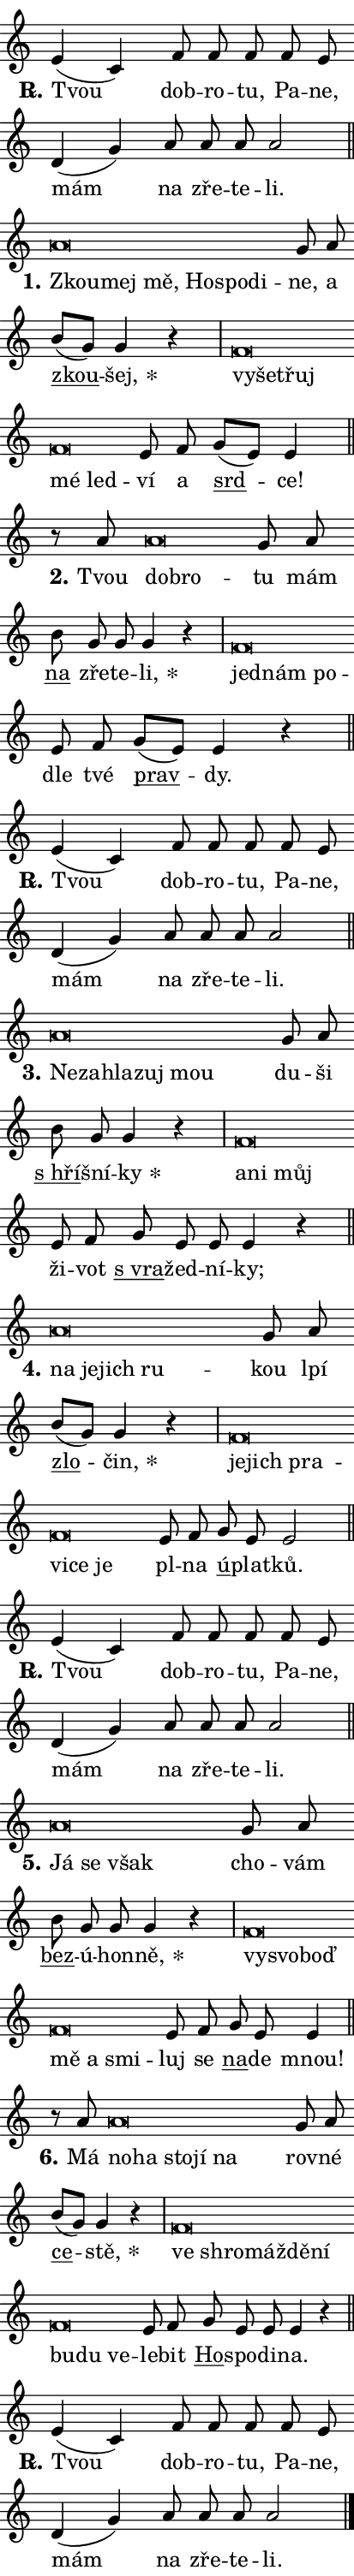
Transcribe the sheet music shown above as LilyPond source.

\version "2.22.1"
\header { tagline = "" }
\paper {
  indent = 0\cm
  top-margin = 0\cm
  right-margin = 0\cm
  bottom-margin = 0\cm
  left-margin = 0\cm
  paper-width = 7\cm
  page-breaking = #ly:one-page-breaking
  system-system-spacing.basic-distance = #11
  score-system-spacing.basic-distance = #11.3
  ragged-last = ##f
}


%% Author: Thomas Morley
%% https://lists.gnu.org/archive/html/lilypond-user/2020-05/msg00002.html
#(define (line-position grob)
"Returns position of @var[grob} in current system:
   @code{'start}, if at first time-step
   @code{'end}, if at last time-step
   @code{'middle} otherwise
"
  (let* ((col (ly:item-get-column grob))
         (ln (ly:grob-object col 'left-neighbor))
         (rn (ly:grob-object col 'right-neighbor))
         (col-to-check-left (if (ly:grob? ln) ln col))
         (col-to-check-right (if (ly:grob? rn) rn col))
         (break-dir-left
           (and
             (ly:grob-property col-to-check-left 'non-musical #f)
             (ly:item-break-dir col-to-check-left)))
         (break-dir-right
           (and
             (ly:grob-property col-to-check-right 'non-musical #f)
             (ly:item-break-dir col-to-check-right))))
        (cond ((eqv? 1 break-dir-left) 'start)
              ((eqv? -1 break-dir-right) 'end)
              (else 'middle))))

#(define (tranparent-at-line-position vctor)
  (lambda (grob)
  "Relying on @code{line-position} select the relevant enry from @var{vctor}.
Used to determine transparency,"
    (case (line-position grob)
      ((end) (not (vector-ref vctor 0)))
      ((middle) (not (vector-ref vctor 1)))
      ((start) (not (vector-ref vctor 2))))))

noteHeadBreakVisibility =
#(define-music-function (break-visibility)(vector?)
"Makes @code{NoteHead}s transparent relying on @var{break-visibility}"
#{
  \override NoteHead.transparent =
    #(tranparent-at-line-position break-visibility)
#})

#(define delete-ledgers-for-transparent-note-heads
  (lambda (grob)
    "Reads whether a @code{NoteHead} is transparent.
If so this @code{NoteHead} is removed from @code{'note-heads} from
@var{grob}, which is supposed to be @code{LedgerLineSpanner}.
As a result ledgers are not printed for this @code{NoteHead}"
    (let* ((nhds-array (ly:grob-object grob 'note-heads))
           (nhds-list
             (if (ly:grob-array? nhds-array)
                 (ly:grob-array->list nhds-array)
                 '()))
           ;; Relies on the transparent-property being done before
           ;; Staff.LedgerLineSpanner.after-line-breaking is executed.
           ;; This is fragile ...
           (to-keep
             (remove
               (lambda (nhd)
                 (ly:grob-property nhd 'transparent #f))
               nhds-list)))
      ;; TODO find a better method to iterate over grob-arrays, similiar
      ;; to filter/remove etc for lists
      ;; For now rebuilt from scratch
      (set! (ly:grob-object grob 'note-heads)  '())
      (for-each
        (lambda (nhd)
          (ly:pointer-group-interface::add-grob grob 'note-heads nhd))
        to-keep))))

hideNotes = {
  \noteHeadBreakVisibility #begin-of-line-visible
}
unHideNotes = {
  \noteHeadBreakVisibility #all-visible
}

% work-around for resetting accidentals
% https://lilypond.org/doc/v2.23/Documentation/notation/displaying-rhythms#unmetered-music
cadenzaMeasure = {
  \cadenzaOff
  \partial 1024 s1024
  \cadenzaOn
}

#(define-markup-command (accent layout props text) (markup?)
  "Underline accented syllable"
  (interpret-markup layout props
    #{\markup \override #'(offset . 4.3) \underline { #text }#}))

responsum = \markup \concat {
  "R" \hspace #-1.05 \path #0.1 #'((moveto 0 0.07) (lineto 0.9 0.8)) \hspace #0.05 "."
}

\layout {
    \context {
        \Staff
        \remove "Time_signature_engraver"
        \override LedgerLineSpanner.after-line-breaking = #delete-ledgers-for-transparent-note-heads
    }
    \context {
        \Voice {
            \override NoteHead.output-attributes = #'((class . "notehead"))
            \override Hairpin.height = #0.55
        }
    }
    \context {
        \Lyrics {
            \override StanzaNumber.output-attributes = #'((class . "stanzanumber"))
            \override LyricSpace.minimum-distance = #0.9
            \override LyricText.font-name = #"TeX Gyre Schola"
            \override LyricText.font-size = 1
            \override StanzaNumber.font-name = #"TeX Gyre Schola Bold"
            \override StanzaNumber.font-size = 1
        }
    }
}

% magnetic-lyrics.ily
%
%   written by
%     Jean Abou Samra <jean@abou-samra.fr>
%     Werner Lemberg <wl@gnu.org>
%
%   adapted by
%     Jiri Hon <jiri.hon@gmail.com>
%
% Version 2022-Apr-15

% https://www.mail-archive.com/lilypond-user@gnu.org/msg149350.html

#(define (Left_hyphen_pointer_engraver context)
   "Collect syllable-hyphen-syllable occurrences in lyrics and store
them in properties.  This engraver only looks to the left.  For
example, if the lyrics input is @code{foo -- bar}, it does the
following.

@itemize @bullet
@item
Set the @code{text} property of the @code{LyricHyphen} grob between
@q{foo} and @q{bar} to @code{foo}.

@item
Set the @code{left-hyphen} property of the @code{LyricText} grob with
text @q{foo} to the @code{LyricHyphen} grob between @q{foo} and
@q{bar}.
@end itemize

Use this auxiliary engraver in combination with the
@code{lyric-@/text::@/apply-@/magnetic-@/offset!} hook."
   (let ((hyphen #f)
         (text #f))
     (make-engraver
      (acknowledgers
       ((lyric-syllable-interface engraver grob source-engraver)
        (set! text grob)))
      (end-acknowledgers
       ((lyric-hyphen-interface engraver grob source-engraver)
        ;(when (not (grob::has-interface grob 'lyric-space-interface))
          (set! hyphen grob)));)
      ((stop-translation-timestep engraver)
       (when (and text hyphen)
         (ly:grob-set-object! text 'left-hyphen hyphen))
       (set! text #f)
       (set! hyphen #f)))))

#(define (lyric-text::apply-magnetic-offset! grob)
   "If the space between two syllables is less than the value in
property @code{LyricText@/.details@/.squash-threshold}, move the right
syllable to the left so that it gets concatenated with the left
syllable.

Use this function as a hook for
@code{LyricText@/.after-@/line-@/breaking} if the
@code{Left_@/hyphen_@/pointer_@/engraver} is active."
   (let ((hyphen (ly:grob-object grob 'left-hyphen #f)))
     (when hyphen
       (let ((left-text (ly:spanner-bound hyphen LEFT)))
         (when (grob::has-interface left-text 'lyric-syllable-interface)
           (let* ((common (ly:grob-common-refpoint grob left-text X))
                  (this-x-ext (ly:grob-extent grob common X))
                  (left-x-ext
                   (begin
                     ;; Trigger magnetism for left-text.
                     (ly:grob-property left-text 'after-line-breaking)
                     (ly:grob-extent left-text common X)))
                  ;; `delta` is the gap width between two syllables.
                  (delta (- (interval-start this-x-ext)
                            (interval-end left-x-ext)))
                  (details (ly:grob-property grob 'details))
                  (threshold (assoc-get 'squash-threshold details 0.2)))
             (when (< delta threshold)
               (let* (;; We have to manipulate the input text so that
                      ;; ligatures crossing syllable boundaries are not
                      ;; disabled.  For languages based on the Latin
                      ;; script this is essentially a beautification.
                      ;; However, for non-Western scripts it can be a
                      ;; necessity.
                      (lt (ly:grob-property left-text 'text))
                      (rt (ly:grob-property grob 'text))
                      (is-space (grob::has-interface hyphen 'lyric-space-interface))
                      (space (if is-space " " ""))
                      (space-markup (grob-interpret-markup grob " "))
                      (space-size (interval-length (ly:stencil-extent space-markup X)))
                      (extra-delta (if is-space space-size 0))
                      ;; Append new syllable.
                      (ltrt-space (if (and (string? lt) (string? rt))
                                (string-append lt space rt)
                                (make-concat-markup (list lt space rt))))
                      ;; Right-align `ltrt` to the right side.
                      (ltrt-space-markup (grob-interpret-markup
                               grob
                               (make-translate-markup
                                (cons (interval-length this-x-ext) 0)
                                (make-right-align-markup ltrt-space)))))
                 (begin
                   ;; Don't print `left-text`.
                   (ly:grob-set-property! left-text 'stencil #f)
                   ;; Set text and stencil (which holds all collected
                   ;; syllables so far) and shift it to the left.
                   (ly:grob-set-property! grob 'text ltrt-space)
                   (ly:grob-set-property! grob 'stencil ltrt-space-markup)
                   (ly:grob-translate-axis! grob (- (- delta extra-delta)) X))))))))))


#(define (lyric-hyphen::displace-bounds-first grob)
   ;; Make very sure this callback isn't triggered too early.
   (let ((left (ly:spanner-bound grob LEFT))
         (right (ly:spanner-bound grob RIGHT)))
     (ly:grob-property left 'after-line-breaking)
     (ly:grob-property right 'after-line-breaking)
     (ly:lyric-hyphen::print grob)))

squashThreshold = #0.4

\layout {
  \context {
    \Lyrics
    \consists #Left_hyphen_pointer_engraver
    \override LyricText.after-line-breaking =
      #lyric-text::apply-magnetic-offset!
    \override LyricHyphen.stencil = #lyric-hyphen::displace-bounds-first
    \override LyricText.details.squash-threshold = \squashThreshold
    \override LyricHyphen.minimum-distance = 0
    \override LyricHyphen.minimum-length = \squashThreshold
  }
}

squash = \override LyricText.details.squash-threshold = 9999
unSquash = \override LyricText.details.squash-threshold = \squashThreshold

left = \override LyricText.self-alignment-X = #LEFT
unLeft = \revert LyricText.self-alignment-X

starOffset = #(lambda (grob) 
                (let ((x_offset (ly:self-alignment-interface::aligned-on-x-parent grob)))
                  (if (= x_offset 0) 0 (+ x_offset 1.2))))

star = #(define-music-function (syllable)(string?)
"Append star separator at the end of a syllable"
#{
  \once \override LyricText.X-offset = #starOffset
  \lyricmode { \markup {
    #syllable
    \override #'((font-name . "TeX Gyre Schola Bold")) \hspace #0.2 \lower #0.65 \larger "*"
  } }
#})

starAccent = #(define-music-function (syllable)(string?)
"Append star separator at the end of a syllable and make accent"
#{
  \once \override LyricText.X-offset = #starOffset
  \lyricmode { \markup {
    \accent #syllable
    \override #'((font-name . "TeX Gyre Schola Bold")) \hspace #0.2 \lower #0.65 \larger "*"
  } }
#})

breath = #(define-music-function (syllable)(string?)
"Append breathing indicator at the end of a syllable"
#{
  \lyricmode { \markup { #syllable "+" } }
#})

optionalBreath = #(define-music-function (syllable)(string?)
"Append optional breathing indicator at the end of a syllable"
#{
  \lyricmode { \markup { #syllable "(+)" } }
#})


\score {
    <<
        \new Voice = "melody" { \cadenzaOn \key c \major \relative { e'4( c) f8 f f f e \bar "" d4( g) \bar "" a8 a a a2 \cadenzaMeasure \bar "||" \break } }
        \new Lyrics \lyricsto "melody" { \lyricmode { \set stanza = \responsum
Tvou dob -- ro -- tu, Pa -- ne, mám na zře -- te -- li. } }
    >>
    \layout {}
}

\score {
    <<
        \new Voice = "melody" { \cadenzaOn \key c \major \relative { a'\breve*1/16 \hideNotes \breve*1/16 \bar "" \breve*1/16 \bar "" \breve*1/16 \bar "" \breve*1/16 \breve*1/16 \bar "" \unHideNotes g8 a \bar "" b[( g)] g4 r \cadenzaMeasure \bar "|" f\breve*1/16 \hideNotes \breve*1/16 \bar "" \breve*1/16 \bar "" \breve*1/16 \breve*1/16 \bar "" \unHideNotes e8 f \bar "" g[( e)] e4 \cadenzaMeasure \bar "||" \break } }
        \new Lyrics \lyricsto "melody" { \lyricmode { \set stanza = "1."
\left Zkou -- \squash mej mě, Ho -- spo -- di -- \unLeft \unSquash ne, a \markup \accent zkou -- \star šej, \left vy -- \squash še -- třuj mé led -- \unLeft \unSquash ví a \markup \accent srd -- ce! } }
    >>
    \layout {}
}

\score {
    <<
        \new Voice = "melody" { \cadenzaOn \key c \major \relative { r8 a'8 a\breve*1/16 \hideNotes \breve*1/16 \bar "" \unHideNotes g8 a \bar "" b g g g4 r \cadenzaMeasure \bar "|" f\breve*1/16 \hideNotes \breve*1/16 \breve*1/16 \bar "" \unHideNotes e8 f \bar "" g[( e)] e4 r \cadenzaMeasure \bar "||" \break } }
        \new Lyrics \lyricsto "melody" { \lyricmode { \set stanza = "2."
Tvou \left dob -- \squash ro -- \unLeft \unSquash tu mám \markup \accent na zře -- te -- \star li, \left jed -- \squash nám po -- \unLeft \unSquash dle tvé \markup \accent prav -- dy. } }
    >>
    \layout {}
}

\score {
    <<
        \new Voice = "melody" { \cadenzaOn \key c \major \relative { e'4( c) f8 f f f e \bar "" d4( g) \bar "" a8 a a a2 \cadenzaMeasure \bar "||" \break } }
        \new Lyrics \lyricsto "melody" { \lyricmode { \set stanza = \responsum
Tvou dob -- ro -- tu, Pa -- ne, mám na zře -- te -- li. } }
    >>
    \layout {}
}

\score {
    <<
        \new Voice = "melody" { \cadenzaOn \key c \major \relative { a'\breve*1/16 \hideNotes \breve*1/16 \bar "" \breve*1/16 \bar "" \breve*1/16 \breve*1/16 \bar "" \unHideNotes g8 a \bar "" b g g4 r \cadenzaMeasure \bar "|" f\breve*1/16 \hideNotes \breve*1/16 \breve*1/16 \bar "" \unHideNotes e8 f \bar "" g e e e4 r \cadenzaMeasure \bar "||" \break } }
        \new Lyrics \lyricsto "melody" { \lyricmode { \set stanza = "3."
\left Ne -- \squash za -- hla -- zuj mou \unLeft \unSquash du -- ši \markup \accent "s hří" -- šní -- \star ky \left a -- \squash ni můj \unLeft \unSquash ži -- vot \markup \accent "s vra" -- žed -- ní -- ky; } }
    >>
    \layout {}
}

\score {
    <<
        \new Voice = "melody" { \cadenzaOn \key c \major \relative { a'\breve*1/16 \hideNotes \breve*1/16 \bar "" \breve*1/16 \breve*1/16 \bar "" \unHideNotes g8 a \bar "" b[( g)] g4 r \cadenzaMeasure \bar "|" f\breve*1/16 \hideNotes \breve*1/16 \bar "" \breve*1/16 \bar "" \breve*1/16 \bar "" \breve*1/16 \breve*1/16 \bar "" \unHideNotes e8 f \bar "" g e e2 \cadenzaMeasure \bar "||" \break } }
        \new Lyrics \lyricsto "melody" { \lyricmode { \set stanza = "4."
\left na \squash je -- jich ru -- \unLeft \unSquash kou lpí \markup \accent zlo -- \star čin, \left je -- \squash jich pra -- vi -- ce je \unLeft \unSquash pl -- na \markup \accent ú -- plat -- ků. } }
    >>
    \layout {}
}

\score {
    <<
        \new Voice = "melody" { \cadenzaOn \key c \major \relative { e'4( c) f8 f f f e \bar "" d4( g) \bar "" a8 a a a2 \cadenzaMeasure \bar "||" \break } }
        \new Lyrics \lyricsto "melody" { \lyricmode { \set stanza = \responsum
Tvou dob -- ro -- tu, Pa -- ne, mám na zře -- te -- li. } }
    >>
    \layout {}
}

\score {
    <<
        \new Voice = "melody" { \cadenzaOn \key c \major \relative { a'\breve*1/16 \hideNotes \breve*1/16 \breve*1/16 \bar "" \unHideNotes g8 a \bar "" b g g g4 r \cadenzaMeasure \bar "|" f\breve*1/16 \hideNotes \breve*1/16 \bar "" \breve*1/16 \bar "" \breve*1/16 \bar "" \breve*1/16 \breve*1/16 \bar "" \unHideNotes e8 f \bar "" g e e4 \cadenzaMeasure \bar "||" \break } }
        \new Lyrics \lyricsto "melody" { \lyricmode { \set stanza = "5."
\left Já \squash se však \unLeft \unSquash cho -- vám \markup \accent bez -- ú -- hon -- \star ně, \left vy -- \squash svo -- boď mě a smi -- \unLeft \unSquash luj se \markup \accent na -- de mnou! } }
    >>
    \layout {}
}

\score {
    <<
        \new Voice = "melody" { \cadenzaOn \key c \major \relative { r8 a'8 a\breve*1/16 \hideNotes \breve*1/16 \bar "" \breve*1/16 \bar "" \breve*1/16 \breve*1/16 \bar "" \unHideNotes g8 a \bar "" b[( g)] g4 r \cadenzaMeasure \bar "|" f\breve*1/16 \hideNotes \breve*1/16 \bar "" \breve*1/16 \bar "" \breve*1/16 \bar "" \breve*1/16 \bar "" \breve*1/16 \bar "" \breve*1/16 \breve*1/16 \bar "" \unHideNotes e8 f \bar "" g e e e4 r \cadenzaMeasure \bar "||" \break } }
        \new Lyrics \lyricsto "melody" { \lyricmode { \set stanza = "6."
Má \left no -- \squash ha sto -- jí na \unLeft \unSquash rov -- né \markup \accent ce -- \star stě, \left ve \squash shro -- máž -- dě -- ní bu -- du ve -- \unLeft \unSquash le -- bit \markup \accent Ho -- spo -- di -- na. } }
    >>
    \layout {}
}

\score {
    <<
        \new Voice = "melody" { \cadenzaOn \key c \major \relative { e'4( c) f8 f f f e \bar "" d4( g) \bar "" a8 a a a2 \cadenzaMeasure \bar "||" \break } \bar "|." }
        \new Lyrics \lyricsto "melody" { \lyricmode { \set stanza = \responsum
Tvou dob -- ro -- tu, Pa -- ne, mám na zře -- te -- li. } }
    >>
    \layout {}
}
